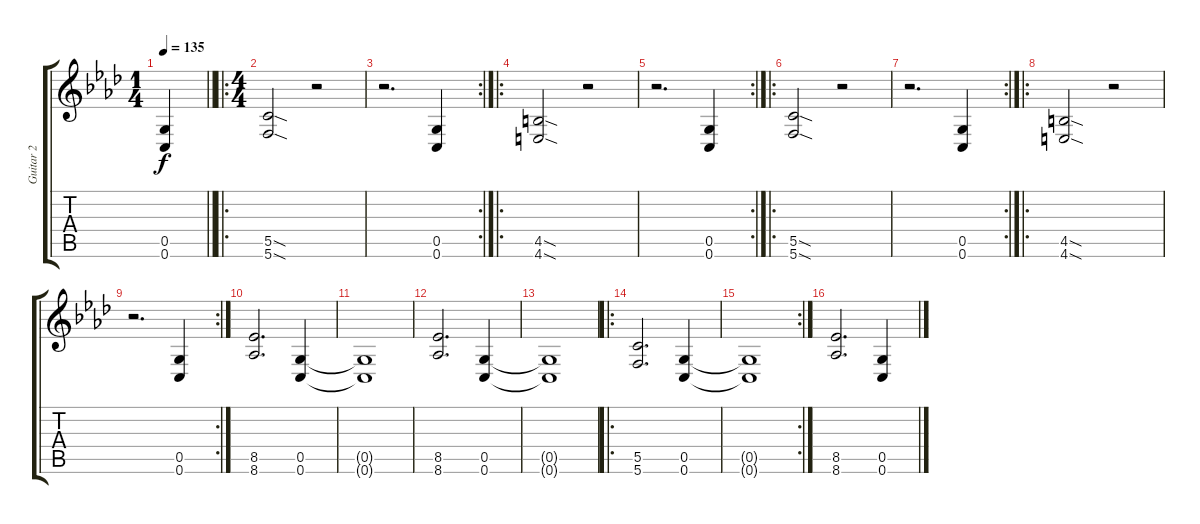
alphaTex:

\track ("Guitar 2" "Guitar 2") {instrument distortionguitar}
\staff {score tabs}
\tuning (E4 C4 G3 C3 G2 C2) {hide}
\ts (1 4)
\tempo 135
\clef g2
\barLineRight lightlight
\ks ab
(0.5 0.6).4{dy f instrument distortionguitar} |
\ro
\ts (4 4)
(5.5{sod} 5.6{sod}).2 r.2 |
\rc 2
r.2{d} (0.5 0.6).4 |
\ro
(4.5{sod} 4.6{sod}).2 r.2 |
\rc 2
r.2{d} (0.5 0.6).4 |
\ro
(5.5{sod} 5.6{sod}).2 r.2 |
\rc 2
r.2{d} (0.5 0.6).4 |
\ro
(4.5{sod} 4.6{sod}).2 r.2 |
\rc 2
r.2{d} (0.5 0.6).4 |
(8.5 8.6).2{d} (0.5 0.6).4 |
(0.5{t} 0.6{t}).1 |
(8.5 8.6).2{d} (0.5 0.6).4 |
(0.5{t} 0.6{t}).1 |
\ro
(5.5 5.6).2{d} (0.5 0.6).4 |
\rc 2
(0.5{t} 0.6{t}).1 |
(8.5 8.6).2{d} (0.5 0.6).4
